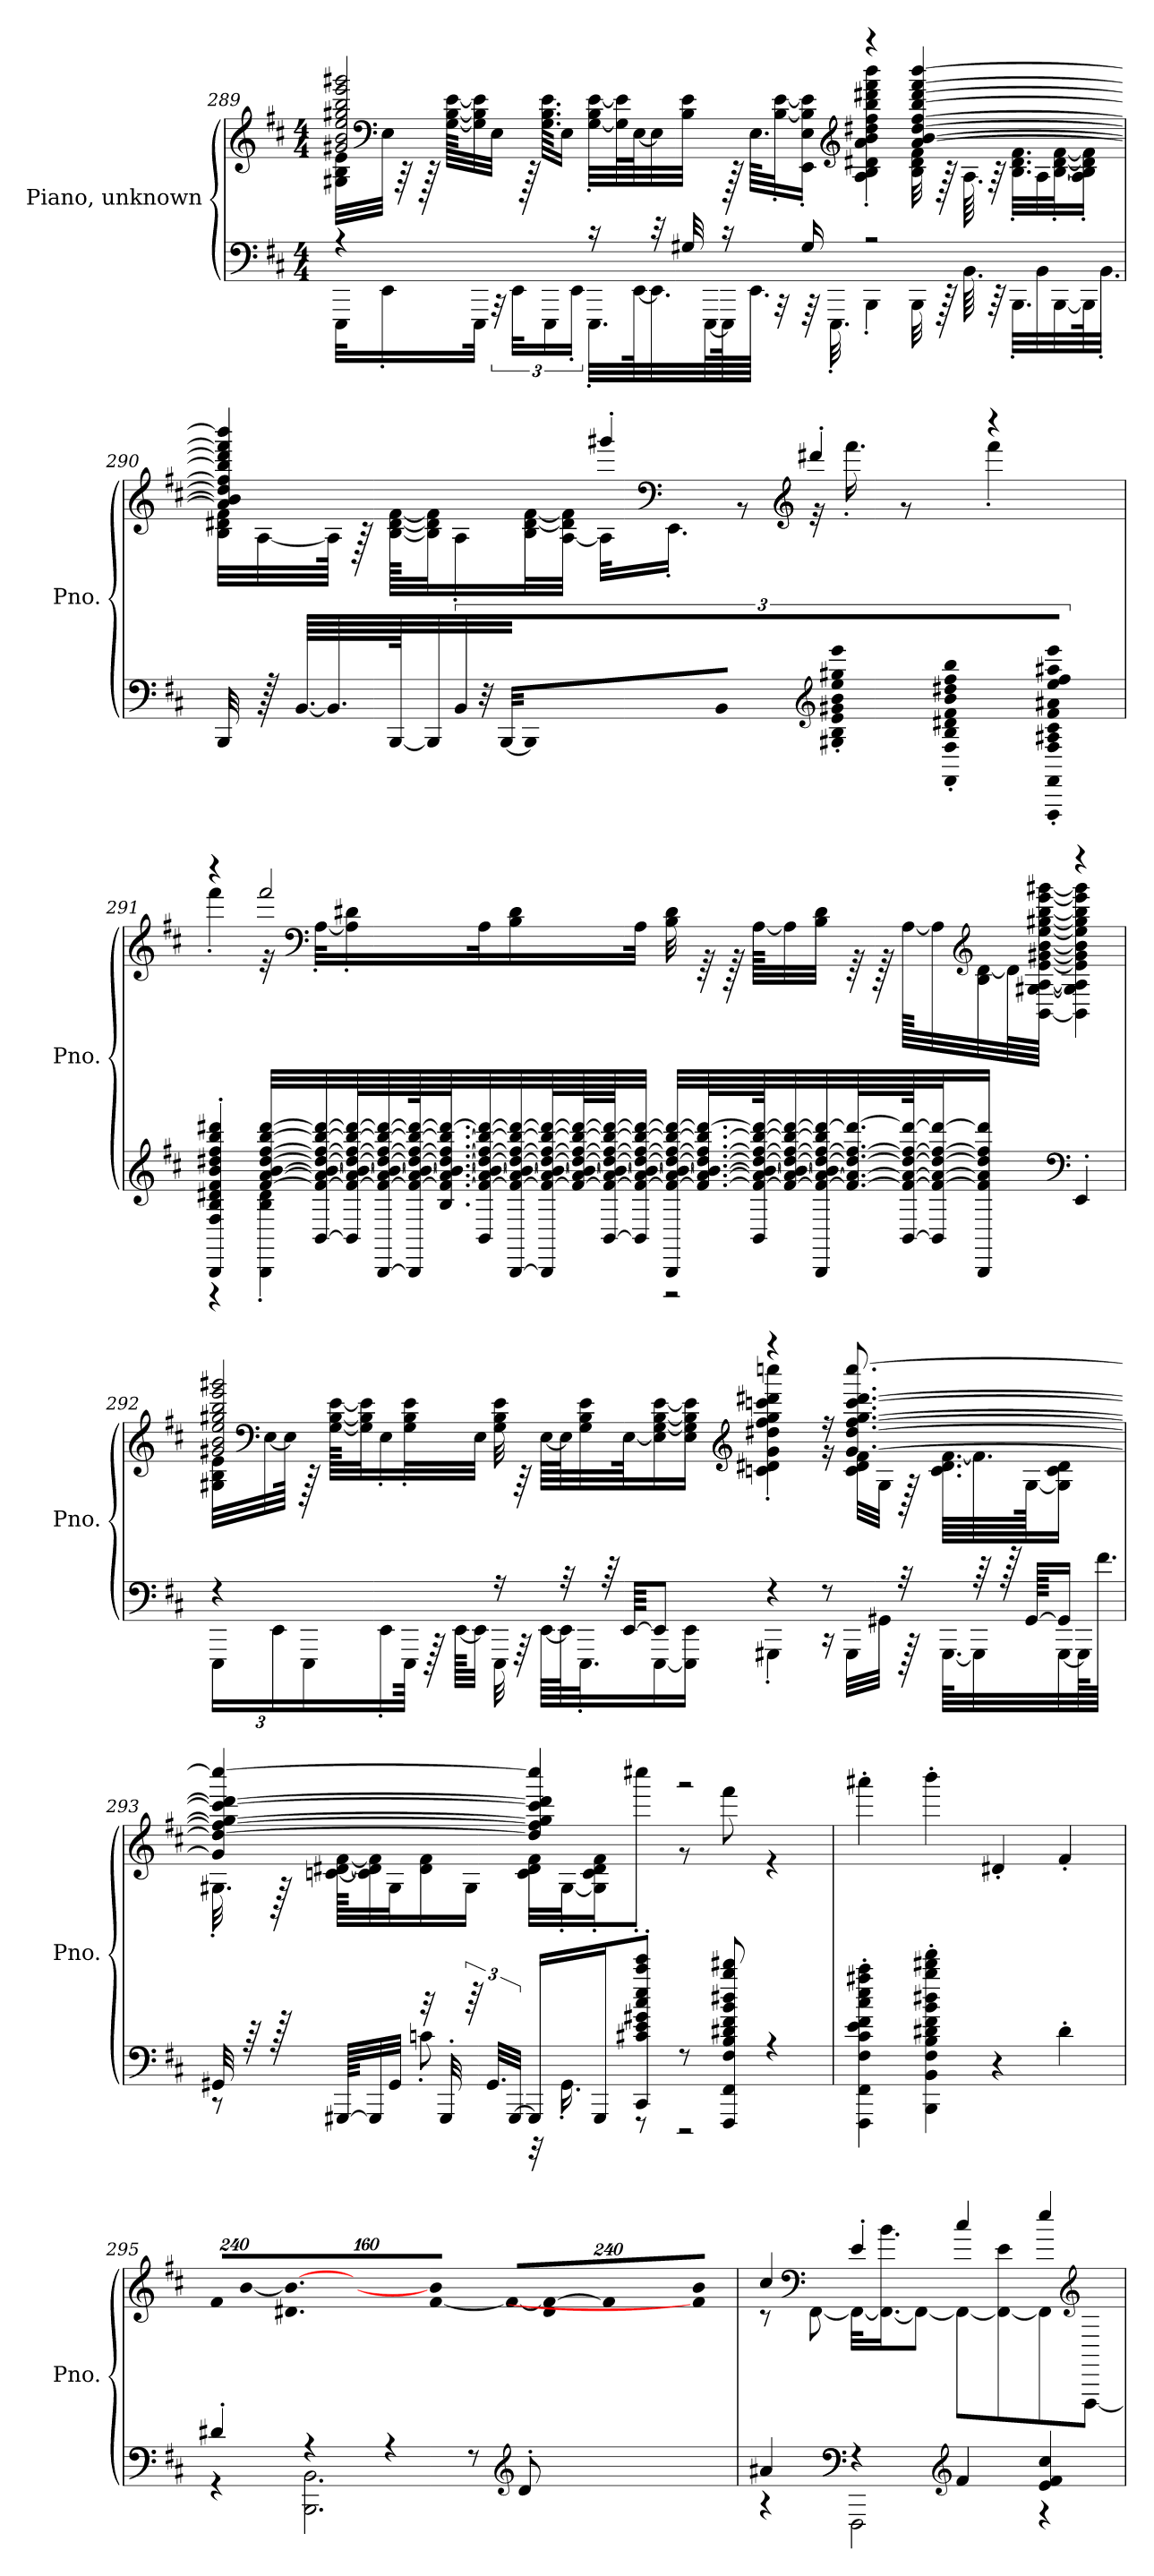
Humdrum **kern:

**kern	**kern
*part1	*part1
*staff2	*staff1
*I"Piano, unknown	*
*I'Pno.	*
!!LO:LB:g=z
*clefF4	*clefG2
*k[f#c#]	*k[f#c#]
*M4/4	*M4/4
=289	=289
*^	*^
4r	32EEE\KLL	2g#X/ 2b/ 2ee/ 2gg#X/ 2bb/ 2eee/ 2ggg#X/	32G#X\ 32B\ 32e\LLL
*	*	*clefF4	*
.	16EE'\	.	32E\JJJ
.	.	.	64r
.	.	.	128r
.	.	.	[128G#\ [128B\ [128e\KKLLL
.	32EEE\JJk	.	32G#\] 32B\] 32e\]
.	48r	.	32E\JJJ
.	48EE\KLL	.	.
.	.	.	128r
.	.	.	64.G#\ 64.B\ 64.e\KKLL
.	24EEE\	.	.
.	.	.	16E\JJ
.	24EE'\JJ	.	.
16r	32.EEE'\LLL	.	[32G#\' 32B\' [32e\'LLL
.	.	.	64G#\] 64e\]L
.	[64EE\K	.	[64E\J
32r	32.EE\]	.	32E\]
32G#X/	.	.	32B\ 32e\JJJ
.	[64EEE\L	.	.
16r	128EEE\K]	.	128r
.	64.EE\JJJJ	.	64.E\KLLL
.	32r	.	[32B\' [32e\'J
16G#/	64r	.	16EE\' 16E\' 16B\]' 16e\]'JJ
.	32.EEE'\	.	.
*	*	*clefG2	*
2r	4BBB'\	4r	4A\' 4B\' 4d#X\' 4a\' 4b\' 4dd#X\' 4ff#\' 4bb\' 4ddd#X\' 4fff#\' 4bbb\'
.	32BBB\	[4a/ [4b/ [4dd#/ [4ff#/ [4bb/ [4ddd#/ [4fff#/ [4bbb/	32B\ 32d#\ 32f#\
.	128r	.	128r
.	64.BB\	.	64.A\
.	64r	.	64r
.	32.BBB'\LLL	.	32.B\' 32.d#\' 32.f#\'LLL
.	32BB\	.	32A\
.	[32BBB\	.	[32B\' [32d#\' [32f#\'J
.	64BBB\K]	.	16A\' 16B\]' 16d#\]' 16f#\]'JJ
.	32.BB'\JJJ	.	.
*v	*v	*	*
!!LO:LB:g=z	!!
=290	=290	=290
32BBB/	4a/] 4b/] 4dd#/] 4ff#/] 4bb/] 4ddd#/] 4fff#/] 4bbb/]	32B\ 32d#X\ 32f#\LLL
128r	.	[32A\
[64.BB/LLLL	.	.
64.BB/]	.	64A\JJJk]
.	.	128r
[128BBB/JK	.	[128B\ [128d#\ [128f#\KKLLL
32BBB/]	.	32B\] 32d#\] 32f#\]J
48BB/JJJ	.	16A'\
48r	.	.
[48BBB/LLL	.	.
32BBB/]	.	32B\ [32d#\ [32f#\L
32BB/JJJ	.	[32A\ 32d#\] 32f#\]JJJ
*clefG2	*	*
4G#X\' 4B\' 4e\' 4g#X\' 4b\' 4ee\' 4gg#X\' 4eee\'	4ggg#X'/	32A\KLL]
*	*clefF4	*
.	.	16.EE'\JJ
.	.	8r
*	*clefG2	*
4FF#/' 4F#/' 4B/' 4d#X/' 4f#/' 4b/' 4dd#X/' 4ff#/' 4bb/'	4ddd#X'/	32r
.	.	16.fff#'\
.	.	8r
4FFF#/' 4FF#/' 4F#/' 4A#X/' 4c#/' 4f#/' 4a#X/' 4ee/' 4ff#/' 4aa#X/' 4eee/'	4r	4fff#'\
!!LO:LB:g=z	!!
=291	=291	=291
*^	*	*
4BBB/' 4F#/' 4B/' 4d#X/' 4f#/' 4b/' 4dd#X/' 4ff#/' 4bb/' 4ddd#X/'	4r	4r	4fff#'\
[32f#/ [32a/ [32b/ [32dd#/ [32ff#/ [32bb/ [32ddd#/LLL	4BBB\' 4B\' 4d#\'	2fff#/	32r
*	*	*clefF4	*
[32BB/ 32f#/_ 32a/_ 32b/_ 32dd#/_ 32ff#/_ 32bb/_ 32ddd#/_	.	.	[32A'\KLL
64BB/] 64f#/_ 64a/_ 64b/_ 64dd#/_ 64ff#/_ 64bb/_ 64ddd#/_L	.	.	16A\]' 16d#X\'
[64BBB/ 64f#/_ 64a/_ 64b/_ 64dd#/_ 64ff#/_ 64bb/_ 64ddd#/_	.	.	.
128BBB/] 128f#/_ 128a/_ 128b/_ 128dd#/_ 128ff#/_ 128bb/_ 128ddd#/_K	.	.	.
64.B/ 64.f#/_ 64.a/_ 64.b/_ 64.dd#/_ 64.ff#/_ 64.bb/_ 64.ddd#/_J	.	.	.
32BB/ 32f#/_ 32a/_ 32b/_ 32dd#/_ 32ff#/_ 32bb/_ 32ddd#/_	.	.	32A\K
[32BBB/ 32f#/_ 32a/_ 32b/_ 32dd#/_ 32ff#/_ 32bb/_ 32ddd#/_	.	.	16B\ 16d#\
64BBB/] 64f#/_ 64a/_ 64b/_ 64dd#/_ 64ff#/_ 64bb/_ 64ddd#/_L	.	.	.
128f#/_ 128a/_ 128b/_ 128dd#/_ 128ff#/_ 128bb/_ 128ddd#/_L	.	.	.
[128BB/ 128f#/_ 128a/_ 128b/_ 128dd#/_ 128ff#/_ 128bb/_ 128ddd#/_JJ	.	.	.
32BB/] 32f#/_ 32a/_ 32b/_ 32dd#/_ 32ff#/_ 32bb/_ 32ddd#/_JJJ	.	.	32A\JJk
32BBB/ 32f#/_ 32a/_ 32b/_ 32dd#/_ 32ff#/_ 32bb/_ 32ddd#/_LLL	2r	.	32B\ 32d#\
64.f#/_ 64.a/_ 64.b/_ 64.dd#/_ 64.ff#/_ 64.bb/_ 64.ddd#/_L	.	.	64r
.	.	.	128r
128BB/ 128f#/_ 128a/_ 128b/_ 128dd#/_ 128ff#/_ 128bb/_ 128ddd#/_JK	.	.	[128A\KKLLL
32f#/_ 32a/_ 32b/_ 32dd#/_ 32ff#/_ 32bb/_ 32ddd#/_	.	.	32A\]
32BBB/ 32f#/_ 32a/_ 32b/] 32dd#/_ 32ff#/_ 32bb/] 32ddd#/_	.	.	32B\ 32d#\JJJ
64.f#/_ 64.a/_ 64.dd#/_ 64.ff#/_ 64.ddd#/_L	.	.	64r
.	.	.	128r
[128BB/ 128f#/_ 128a/_ 128dd#/_ 128ff#/_ 128ddd#/_JK	.	.	[128A\KKLLL
32BB/] 32f#/_ 32a/_ 32dd#/_ 32ff#/_ 32ddd#/_J	.	.	32A\]
*	*	*clefG2	*
16BBB/ 16f#/] 16a/] 16dd#/] 16ff#/] 16ddd#/]JJ	.	.	32B\ [32d#\
.	.	.	64d#\L]
.	.	.	[64BB\ [64G#X\ [64A\ [64e\ [64g#X\ [64b\ [64ee\ [64gg#X\ [64bb\ [64eee\ [64ggg#X\JJJJ
*clefF4	*	*	*
4EE'/	.	4r	4BB\] 4G#\] 4A\] 4e\] 4g#\] 4b\] 4ee\] 4gg#\] 4bb\] 4eee\] 4ggg#\]
!!LO:PB:g=z	!!
=292	=292	=292	=292
*	*Xbrackettup	*	*
4r	24EEE\LL	2g#X/ 2b/ 2ee/ 2gg#X/ 2bb/ 2eee/ 2ggg#X/	32G#X\ 32B\ 32e\LLL
*	*	*clefF4	*
.	.	.	[32E\
.	24EE\	.	.
.	.	.	64E\JJJk]
.	.	.	128r
.	24EEE\	.	.
.	.	.	[128G#\ [128B\ [128e\KKLLL
.	.	.	32G#\] 32B\] 32e\]J
.	16EE'\	.	16E'\
.	64EEE\JJkk	.	32G#\' 32B\' 32e\'L
.	128r	.	.
.	[128EE\KKLLL	.	.
.	32EE\JJJ]	.	32E\JJJ
16r	32EEE\	.	32G#\ 32B\ 32e\
.	64r	.	64r
.	[64EE\LLLL	.	[64E\LLLL
32r	64EE\J]	.	64E\J]
.	32.EEE'\J	.	32G#\ 32B\ 32e\
64r	.	.	.
[64EE/KKKL	.	.	[64E\JK
8EE/J]	[16EEE\	.	16E\] [16G#\ [16B\ [16e\
.	16EEE\] 16EE\JJ	.	16E\ 16G#\] 16B\] 16e\]JJ
*	*	*clefG2	*
4r	4GGG#X'\	4r	4cn\' 4d#X\' 4g#\' 4dd#X\' 4ff#\' 4gg#\' 4cccn\' 4ddd#X\' 4ccccn\'
8r	16r	16r	16r
.	32GGG#\LLL	[8.g#/ [8.dd#/ [8.ff#/ [8.gg#/ [8.ccc/ [8.ddd#/ [8.cccc/	32c\ 32d#\ 32f#\LLL
.	32GG#X\JJJ	.	32G#\JJJ
32r	128r	.	128r
.	[64.GGG#\KLLL	.	64.c\ 64.d#\ [64.f#\LLLL
64r	32GGG#\]	.	64.f#\]
128r	.	.	.
[128GG#/KKKLL	.	.	[128G#\JJK
16GG#/JJ]	[32GGG#\	.	16G#\] 16c\ 16d#\JJ
.	128GGG#\KL]	.	.
.	64.f#\JJJJ	.	.
!!LO:LB:g=z	!!
=293	=293	=293	=293
32GG#X/	8r	4g#/] 4dd#/_ 4ff#/_ 4gg#/_ 4ccc/_ 4ddd#/_ 4cccc/_	32.G#X'\
64r	.	.	.
128r	.	.	128r
[128GGG#X/KKLLL	.	.	[128cn\ [128d#X\ [128f#\KKLLL
32GGG#/]	.	.	32c\] 32d#\] 32f#\]
32GG#/JJJ	.	.	32G#\J
32r	8cn'\	.	16d#\ 16f#\
32GGG#'/	.	.	.
*brackettup	*	*	*
96r	.	.	16G#\JJ
48.GG#/LLL	.	.	.
[48GGG#/JJJ	.	.	.
16GGG#/LL]	32r	4dd#/] 4ff#/] 4gg#/] 4ccc/] 4ddd#/] 4cccc/]	32c\ 32d#\ 32f#\LLL
.	16.GG#'\	.	[32G#'\J
16GGG#/J	.	.	16G#\]' 16c\' 16d#\' 16f#\'J
8CC#/' 8c#X/' 8e/' 8g#X/' 8cc#/' 8ee/' 8ccc#/' 8eee/'J	8r	.	8cccc#X'\J
8r	2r	2r	8r
8FFF#/ 8FF#/ 8F#/ 8B/ 8d#X/ 8f#/ 8b/ 8dd#X/ 8bb/ 8ddd#X/	.	.	8fff#\
4r	.	.	4r
*v	*v	*	*
*	*v	*v
=294	=294
4FFF#\' 4FF#\' 4F#\' 4c#\' 4e\' 4f#\' 4cc#\' 4ee\' 4aa#X\' 4ccc#\'	4aaa#X'\
4BBB\' 4BB\' 4F#\' 4B\' 4d#X\' 4f#\' 4b\' 4dd#X\' 4bb\' 4ddd#X\' 4fff#\'	4bbb'\
4r	4d#X'/
4d#'\	4f#'/
!!LO:LB:g=z
=295	=295
*^	*
*	*	*Xbrackettup
!	!	!LO:N:vis=16
4d#X'/	4r	1920%137f#/KL
!	!	!LO:N:vis=8
.	.	[960%137b/
!	!	!LO:N:vis=8.
.	.	640%137d#X/ 640%137b/_
4r	2.BBB\ 2.BB\	.
.	.	1920ryy
!	!	!LO:N:vis=16
.	.	[1920%137f#/ 1920%137b/]Jk
!	!	!LO:N:vis=16
4r	.	1920%137f#/KL_
!	!	!LO:N:vis=8
.	.	960%137d#/ 960%137f#/_
!	!	!LO:N:vis=8
.	.	960%137f#/_
8r	.	.
.	.	1920ryy
!	!	!LO:N:vis=8
.	.	960%137f#/] 960%137b/J
*clefG2	*	*
8d#'/	.	.
=296	=296	=296
*	*	*^
4a#X/	4r	4cc#/	8r
*	*	*clefF4	*
.	.	.	[8FF#\
*clefF4	*	*	*
4r	2FFF#\	4e'/	32FF#\KLL_
.	.	.	16.FF#\_ 16.b\J
.	.	.	8FF#\J_
*clefG2	*	*	*
4f#/	.	4cc#/	8FF#\L_
.	.	.	8FF#\_ 8e\
4e/ 4f#/ 4cc#/	4r	4ee/	8FF#\]
*	*	*clefG2	*
.	.	.	[8FFF#\J
*v	*v	*	*
*	*v	*v
=	=
*-	*-
